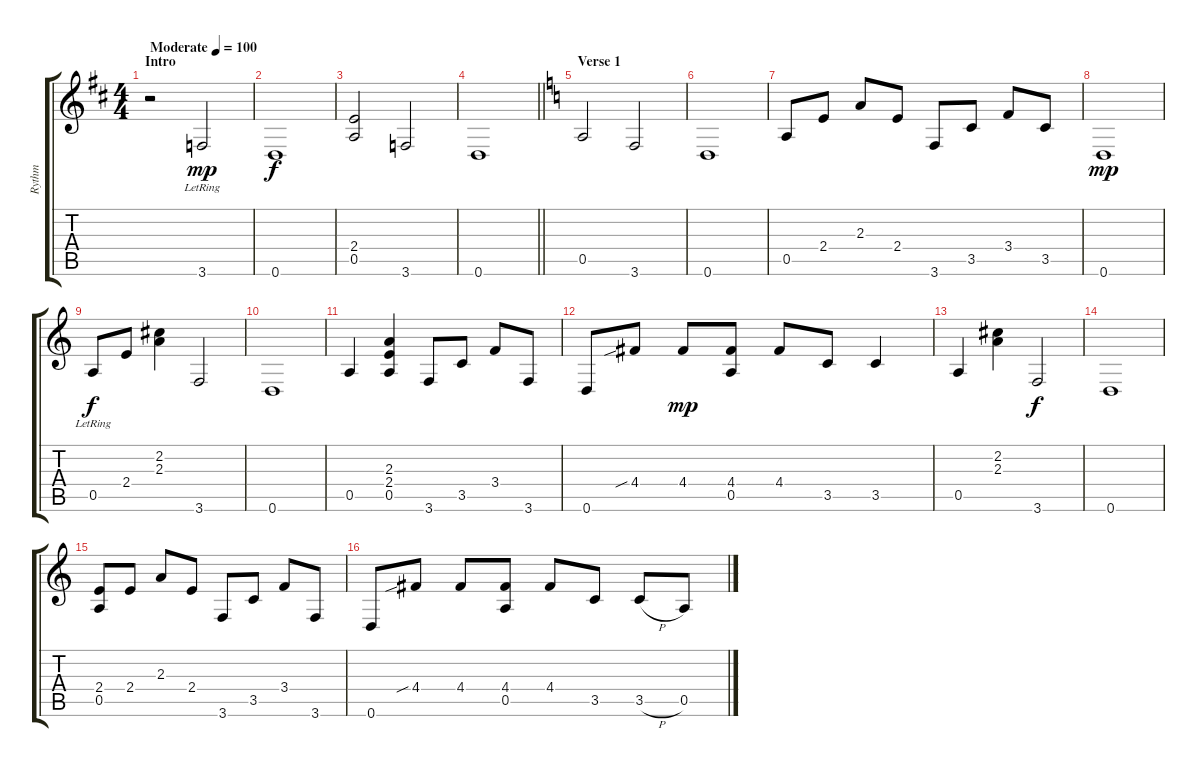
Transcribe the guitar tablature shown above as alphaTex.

\track ("Rythm" "Rythm") {instrument electricguitarclean}
\staff {score tabs}
\tuning (E4 B3 G3 D3 A2 D2) {hide}
\ts (4 4)
\section ("" "Intro")
\tempo (100 "Moderate")
\clef g2
\ks bminor
r.2{dy mp instrument electricguitarclean} 3.6{lr}.2 |
0.6.1{dy f} |
(2.4 0.5).2 3.6.2 |
\barLineRight lightlight
0.6.1 |
\section ("" "Verse 1")
\ks c
0.5.2 3.6.2 |
0.6.1 |
0.5.8 2.4.8 2.3.8 2.4.8 3.6.8 3.5.8 3.4.8 3.5.8 |
0.6.1{dy mp} |
0.5{lr}.8{dy f} 2.4.8 (2.2 2.3).4 3.6.2 |
0.6.1 |
0.5.4 (2.3 2.4 0.5).4 3.6.8 3.5.8 3.4.8 3.6.8 |
0.6.8 4.4{sib}.8 4.4.8{dy mp} (4.4 0.5).8 4.4.8 3.5.8 3.5.4 |
0.5.4 (2.2 2.3).4 3.6.2{dy f} |
0.6.1 |
(2.4 0.5).8 2.4.8 2.3.8 2.4.8 3.6.8 3.5.8 3.4.8 3.6.8 |
0.6.8 4.4{sib}.8 4.4.8 (4.4 0.5).8 4.4.8 3.5.8 3.5{h}.8 0.5.8
